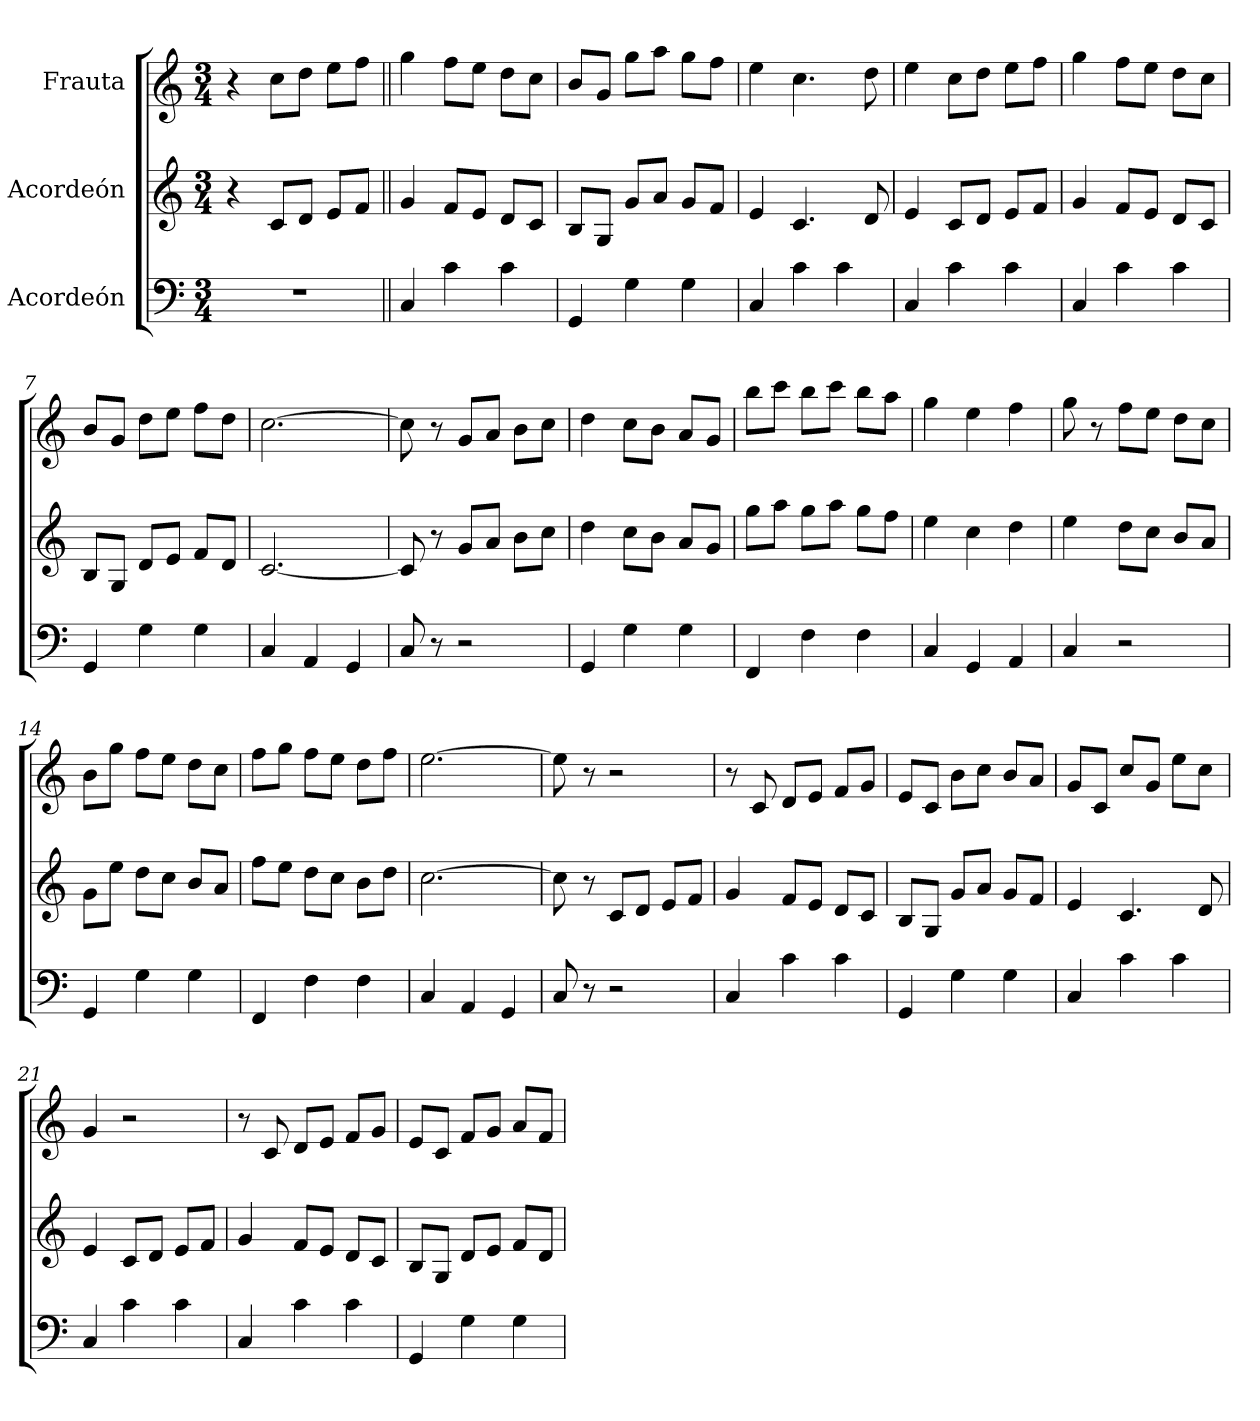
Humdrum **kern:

**kern	**kern	**kern
*part3	*part2	*part1
*staff3	*staff2	*staff1
*I"Acordeón	*I"Acordeón	*I"Frauta
*clefF4	*clefG2	*clefG2
*k[]	*k[]	*k[]
*M3/4	*M3/4	*M3/4
*MM192	*MM192	*MM192
=1	=1	=1
2.r	4r	4r
.	8c/L	8cc\L
.	8d/J	8dd\J
.	8e/L	8ee\L
.	8f/J	8ff\J
=2||	=2||	=2||
4C/	4g/	4gg\
4c\	8f/L	8ff\L
.	8e/J	8ee\J
4c\	8d/L	8dd\L
.	8c/J	8cc\J
=3	=3	=3
4GG/	8B/L	8b/L
.	8G/J	8g/J
4G\	8g/L	8gg\L
.	8a/J	8aa\J
4G\	8g/L	8gg\L
.	8f/J	8ff\J
=4	=4	=4
4C/	4e/	4ee\
4c\	4.c/	4.cc\
4c\	.	.
.	8d/	8dd\
=5	=5	=5
4C/	4e/	4ee\
4c\	8c/L	8cc\L
.	8d/J	8dd\J
4c\	8e/L	8ee\L
.	8f/J	8ff\J
=6	=6	=6
4C/	4g/	4gg\
4c\	8f/L	8ff\L
.	8e/J	8ee\J
4c\	8d/L	8dd\L
.	8c/J	8cc\J
=7	=7	=7
4GG/	8B/L	8b/L
.	8G/J	8g/J
4G\	8d/L	8dd\L
.	8e/J	8ee\J
4G\	8f/L	8ff\L
.	8d/J	8dd\J
!!LO:LB:g=z
=8	=8	=8
4C/	[2.c/	[2.cc\
4AA/	.	.
4GG/	.	.
=9	=9	=9
8C/	8c/]	8cc\]
8r	8r	8r
2r	8g/L	8g/L
.	8a/J	8a/J
.	8b\L	8b\L
.	8cc\J	8cc\J
=10	=10	=10
4GG/	4dd\	4dd\
4G\	8cc\L	8cc\L
.	8b\J	8b\J
4G\	8a/L	8a/L
.	8g/J	8g/J
=11	=11	=11
4FF/	8gg\L	8bb\L
.	8aa\J	8ccc\J
4F\	8gg\L	8bb\L
.	8aa\J	8ccc\J
4F\	8gg\L	8bb\L
.	8ff\J	8aa\J
=12	=12	=12
4C/	4ee\	4gg\
4GG/	4cc\	4ee\
4AA/	4dd\	4ff\
=13	=13	=13
4C/	4ee\	8gg\
.	.	8r
2r	8dd\L	8ff\L
.	8cc\J	8ee\J
.	8b/L	8dd\L
.	8a/J	8cc\J
=14	=14	=14
4GG/	8g\L	8b\L
.	8ee\J	8gg\J
4G\	8dd\L	8ff\L
.	8cc\J	8ee\J
4G\	8b/L	8dd\L
.	8a/J	8cc\J
=15	=15	=15
4FF/	8ff\L	8ff\L
.	8ee\J	8gg\J
4F\	8dd\L	8ff\L
.	8cc\J	8ee\J
4F\	8b\L	8dd\L
.	8dd\J	8ff\J
!!LO:LB:g=z
=16	=16	=16
4C/	[2.cc\	[2.ee\
4AA/	.	.
4GG/	.	.
=17	=17	=17
8C/	8cc\]	8ee\]
8r	8r	8r
2r	8c/L	2r
.	8d/J	.
.	8e/L	.
.	8f/J	.
=18	=18	=18
4C/	4g/	8r
.	.	8c/
4c\	8f/L	8d/L
.	8e/J	8e/J
4c\	8d/L	8f/L
.	8c/J	8g/J
=19	=19	=19
4GG/	8B/L	8e/L
.	8G/J	8c/J
4G\	8g/L	8b\L
.	8a/J	8cc\J
4G\	8g/L	8b/L
.	8f/J	8a/J
=20	=20	=20
4C/	4e/	8g/L
.	.	8c/J
4c\	4.c/	8cc/L
.	.	8g/J
4c\	.	8ee\L
.	8d/	8cc\J
=21	=21	=21
4C/	4e/	4g/
4c\	8c/L	2r
.	8d/J	.
4c\	8e/L	.
.	8f/J	.
=22	=22	=22
4C/	4g/	8r
.	.	8c/
4c\	8f/L	8d/L
.	8e/J	8e/J
4c\	8d/L	8f/L
.	8c/J	8g/J
!!LO:LB:g=z
=23	=23	=23
4GG/	8B/L	8e/L
.	8G/J	8c/J
4G\	8d/L	8f/L
.	8e/J	8g/J
4G\	8f/L	8a/L
.	8d/J	8f/J
=	=	=
*-	*-	*-
